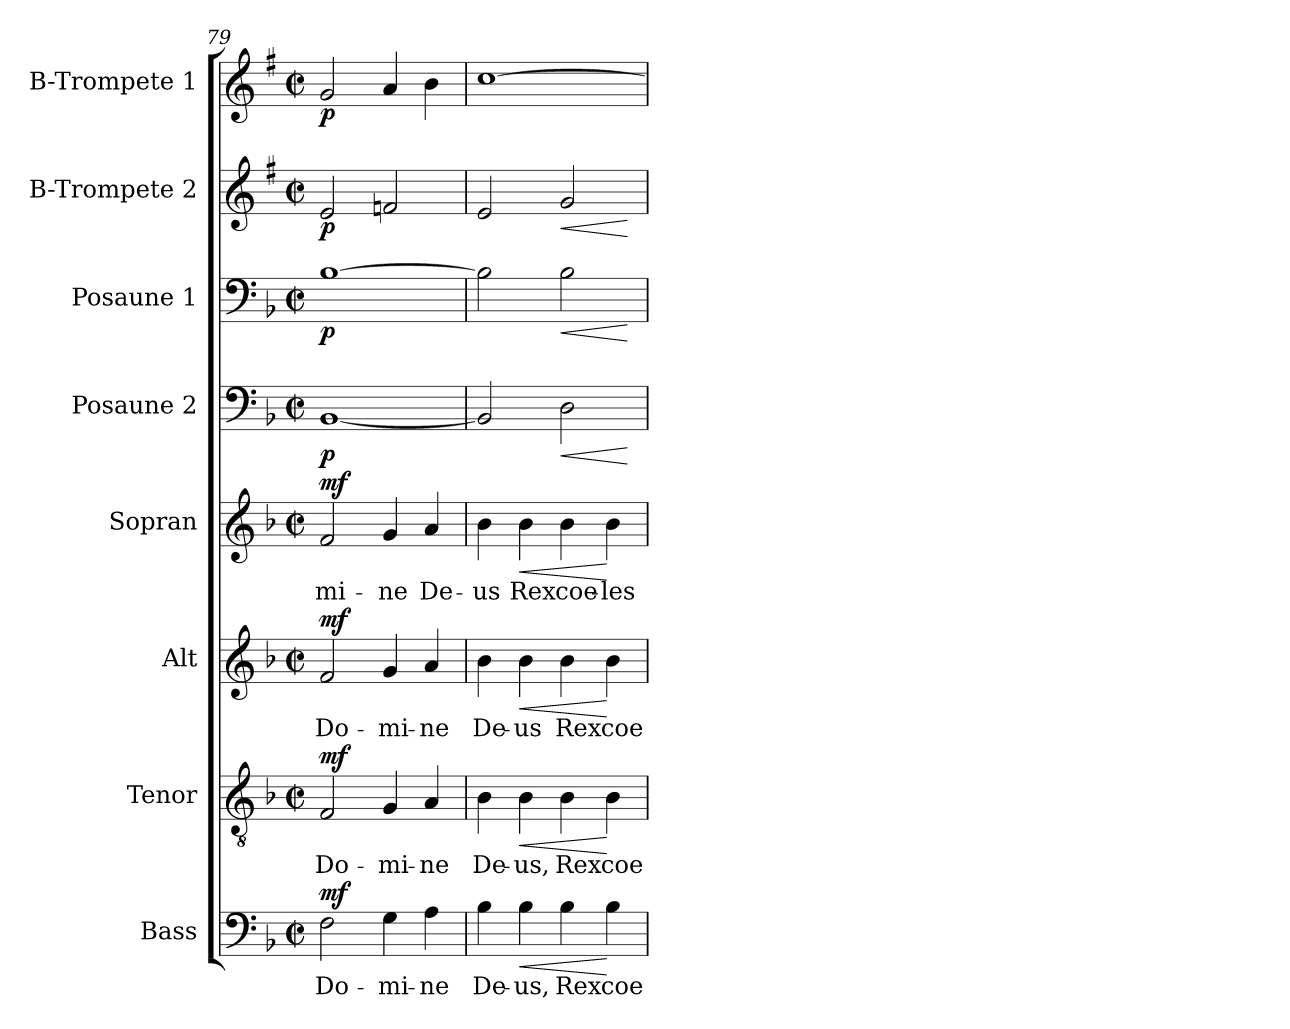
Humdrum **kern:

**kern	**text	**dynam	**kern	**text	**dynam	**kern	**text	**dynam	**kern	**text	**dynam	**kern	**dynam	**kern	**dynam	**kern	**dynam	**kern	**dynam
*part8	*part8	*part8	*part7	*part7	*part7	*part6	*part6	*part6	*part5	*part5	*part5	*part4	*part4	*part3	*part3	*part2	*part2	*part1	*part1
*staff8	*staff8	*staff8	*staff7	*staff7	*staff7	*staff6	*staff6	*staff6	*staff5	*staff5	*staff5	*staff4	*staff4	*staff3	*staff3	*staff2	*staff2	*staff1	*staff1
*I"Bass	*	*	*I"Tenor	*	*	*I"Alt	*	*	*I"Sopran	*	*	*I"Posaune 2	*	*I"Posaune 1	*	*I"B-Trompete 2	*	*I"B-Trompete 1	*
*I'B.	*	*	*I'T.	*	*	*I'A.	*	*	*I'S.	*	*	*I'Pos. 2	*	*I'Pos. 1	*	*I'B Trp. 2	*	*I'B Trp. 1	*
!!LO:PB:g=z
*clefF4	*	*	*clefGv2	*	*	*clefG2	*	*	*clefG2	*	*	*clefF4	*	*clefF4	*	*clefG2	*	*clefG2	*
*	*	*	*	*	*	*	*	*	*	*	*	*	*	*	*	*ITrd1c2	*	*ITrd1c2	*
*k[b-]	*	*	*k[b-]	*	*	*k[b-]	*	*	*k[b-]	*	*	*k[b-]	*	*k[b-]	*	*k[b-]	*	*k[b-]	*
*F:	*	*	*F:	*	*	*F:	*	*	*F:	*	*	*F:	*	*F:	*	*F:	*	*F:	*
*M2/2	*	*	*M2/2	*	*	*M2/2	*	*	*M2/2	*	*	*M2/2	*	*M2/2	*	*M2/2	*	*M2/2	*
*met(c|)	*	*	*met(c|)	*	*	*met(c|)	*	*	*met(c|)	*	*	*met(c|)	*	*met(c|)	*	*met(c|)	*	*met(c|)	*
=79	=79	=79	=79	=79	=79	=79	=79	=79	=79	=79	=79	=79	=79	=79	=79	=79	=79	=79	=79
!	!LO:LY:b	!LO:DY:a	!	!LO:LY:b	!LO:DY:a	!	!LO:LY:b	!LO:DY:a	!	!LO:LY:b	!LO:DY:a	!	!LO:DY:b	!	!LO:DY:b	!	!LO:DY:b	!	!LO:DY:b
2F\	Do-	mf	2F/	Do-	mf	2f/	Do-	mf	2f/	-mi-	mf	[1BB-	p	[1B-	p	2d/	p	2f/	p
!	!LO:LY:b	!	!	!LO:LY:b	!	!	!LO:LY:b	!	!	!LO:LY:b	!	!	!	!	!	!	!	!	!
4G\	-mi-	.	4G/	-mi-	.	4g/	-mi-	.	4g/	-ne	.	.	.	.	.	2e-X/	.	4g/	.
!	!LO:LY:b	!	!	!LO:LY:b	!	!	!LO:LY:b	!	!	!LO:LY:b	!	!	!	!	!	!	!	!	!
4A\	-ne	.	4A/	-ne	.	4a/	-ne	.	4a/	De-	.	.	.	.	.	.	.	4a\	.
=80	=80	=80	=80	=80	=80	=80	=80	=80	=80	=80	=80	=80	=80	=80	=80	=80	=80	=80	=80
!	!LO:LY:b	!	!	!LO:LY:b	!	!	!LO:LY:b	!	!	!LO:LY:b	!	!	!	!	!	!	!	!	!
4B-\	De-	.	4B-\	De-	.	4b-\	De-	.	4b-\	-us	.	2BB-/]	.	2B-\]	.	2d/	.	[1b-	.
!	!LO:LY:b	!LO:HP:b	!	!LO:LY:b	!LO:HP:b	!	!LO:LY:b	!LO:HP:b	!	!LO:LY:b	!LO:HP:b	!	!	!	!	!	!	!	!
4B-\	-us,	<	4B-\	-us,	<	4b-\	-us	<	4b-\	Rex	<	.	.	.	.	.	.	.	.
!	!LO:LY:b	!	!	!LO:LY:b	!	!	!LO:LY:b	!	!	!LO:LY:b	!	!	!LO:HP:b	!	!LO:HP:b	!	!LO:HP:b	!	!
4B-\	Rex	.	4B-\	Rex	.	4b-\	Rex	.	4b-\	coe-	.	2D\	<	2B-\	<	2f/	<	.	.
!	!LO:LY:b	!	!	!LO:LY:b	!	!	!LO:LY:b	!	!	!LO:LY:b	!	!	!	!	!	!	!	!	!
4B-\	coe-	[	4B-\	coe-	[	4b-\	coe-	[	4b-\	-les-	[	.	.	.	.	.	.	.	.
.	.	.	.	.	.	.	.	.	.	.	.	.	[	.	[	.	[	.	.
=	=	=	=	=	=	=	=	=	=	=	=	=	=	=	=	=	=	=	=
*-	*-	*-	*-	*-	*-	*-	*-	*-	*-	*-	*-	*-	*-	*-	*-	*-	*-	*-	*-
